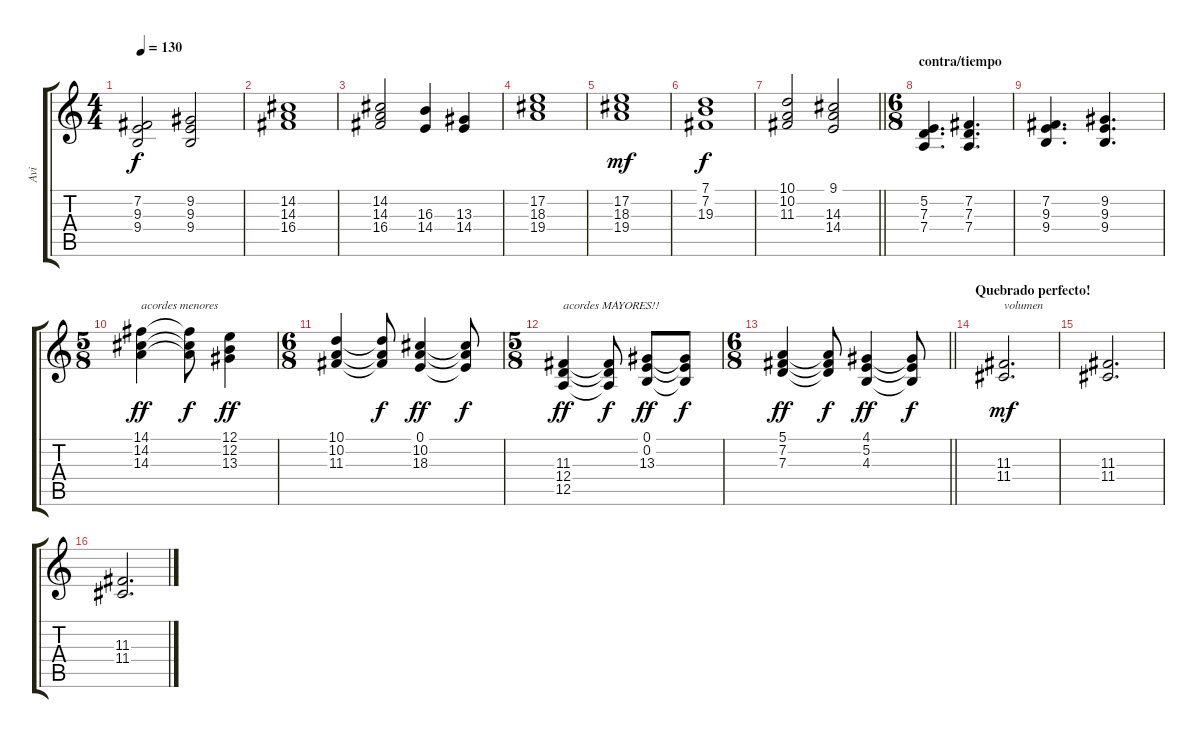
\track ("Avi" "Avi") {instrument lead2sawtooth}
\staff {score tabs}
\tuning (E4 B3 G3 D3 A2 E2) {hide}
\ts (4 4)
\tempo 130
\clef g2
\ks c
(7.2 9.3 9.4).2{dy f} (9.2 9.3 9.4).2 |
(14.2 14.3 16.4).1 |
(14.2 14.3 16.4).2 (16.3 14.4).4 (13.3 14.4).4 |
(17.2 18.3 19.4).1 |
(17.2 18.3 19.4).1{dy mf} |
(7.1 7.2 19.3).1{dy f} |
\barLineRight lightlight
(10.1 10.2 11.3).2 (9.1 14.3 14.4).2 |
\ts (6 8)
\section ("" "contra/tiempo")
(5.2 7.3 7.4).4{d} (7.2 7.3 7.4).4{d} |
(7.2 9.3 9.4).4{d} (9.2 9.3 9.4).4{d} |
\ts (5 8)
(14.1 14.2 14.3).4{txt "acordes menores" dy ff} (14.1{t} 14.2{t} 14.3{t}).8{dy f} (12.1 12.2 13.3).4{dy ff} |
\ts (6 8)
(10.1 10.2 11.3).4 (10.1{t} 10.2{t} 11.3{t}).8{dy f} (0.1 10.2 18.3).4{dy ff} (0.1{t} 10.2{t} 18.3{t}).8{dy f} |
\ts (5 8)
(11.3 12.4 12.5).4{txt "acordes MAYORES!!" dy ff} (11.3{t} 12.4{t} 12.5{t}).8{dy f} (0.1 0.2 13.3).8{dy ff} (0.1{t} 0.2{t} 13.3{t}).8{dy f} |
\ts (6 8)
\barLineRight lightlight
(5.1 7.2 7.3).4{dy ff} (5.1{t} 7.2{t} 7.3{t}).8{dy f} (4.1 5.2 4.3).4{dy ff} (4.1{t} 5.2{t} 4.3{t}).8{dy f} |
\section ("" "Quebrado perfecto!")
(11.3 11.4).2{d txt "volumen" dy mf instrument choiraahs} |
(11.3 11.4).2{d} |
(11.3 11.4).2{d}
